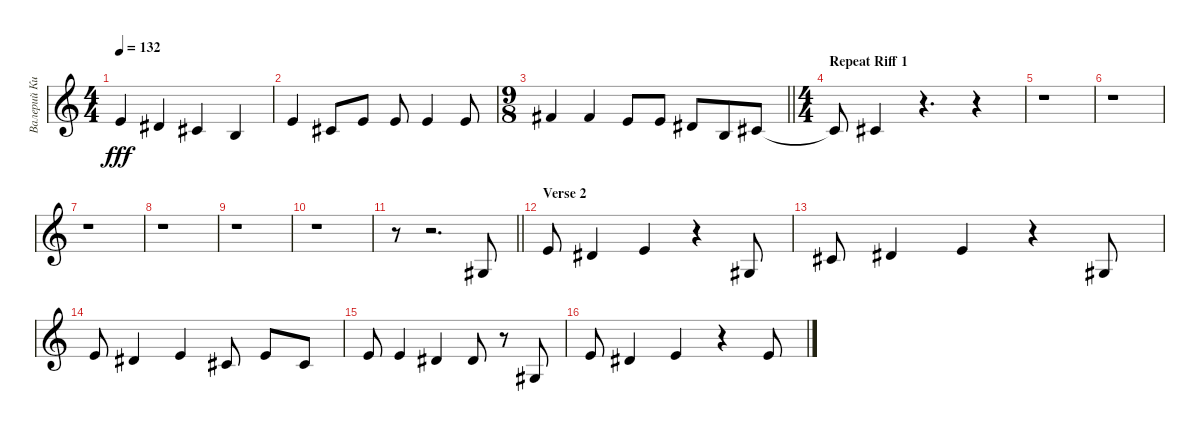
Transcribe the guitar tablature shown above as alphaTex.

\track ("Валерий Кипелов" "Валерий Ки") {instrument altosax}
\staff {score}
\tuning (E4 B3 G3 D3 A2 E2 B1) {hide}
\ts (4 4)
\tempo 132
\clef g2
\ks c
0.1.4{dy fff} 4.2.4 2.2.4 0.2.4 |
0.1.4 2.2.8 0.1.8 0.1.8 0.1.4 0.1.8 |
\ts (9 8)
\barLineRight lightlight
2.1.4 2.1.4 0.1.8 0.1.8 4.2.8 0.2.8 2.2.8 |
\ts (4 4)
\section ("" "Repeat Riff 1")
2.2{t}.8 2.2.4 r.4{d} r.4 |
r.1 |
r.1 |
r.1 |
r.1 |
r.1 |
r.1 |
\barLineRight lightlight
r.8 r.2{d} 1.3.8 |
\section ("" "Verse 2")
0.1.8 4.2.4 0.1.4 r.4 1.3.8 |
2.2.8 4.2.4 0.1.4 r.4 1.3.8 |
0.1.8 4.2.4 0.1.4 2.2.8 0.1.8 2.2.8 |
0.1.8 0.1.4 4.2.4 4.2.8 r.8 1.3.8 |
0.1.8 4.2.4 0.1.4 r.4 0.1.8
